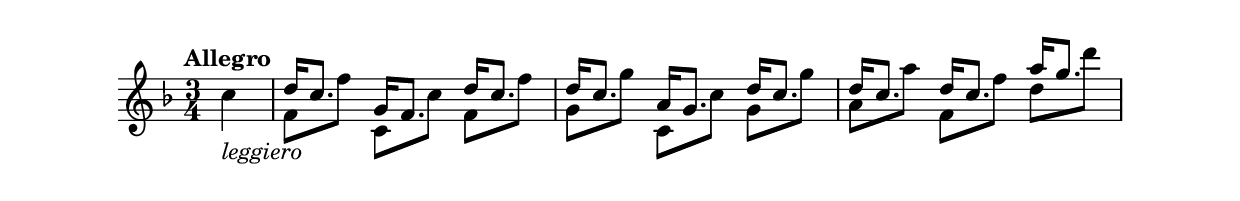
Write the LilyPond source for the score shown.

\version "2.15.30"
\include "indice.ily"
\new Staff {
  \time 3/4
  \key f \major
  \clef treble
  \tempo "Allegro"
  \partial 4
  <<
    \new Voice
    \relative f {
      c''4 -\markup{\italic leggiero}
      \voiceOne d16 c8. g16 f8. d'16 c8.
      d16 c8. a16 g8. d'16 c8.
      d16 c8. d16 c8. a'16 g8.
    }
    \new Voice
    \relative f { 
      s4
      \voiceTwo
      \set Timing.beamExceptions = #'()
      f'8 f' c, c' f, f'
      g,8 g' c,, c' g g'
      a,8 a' f, f' d d'
    }
  >>
}